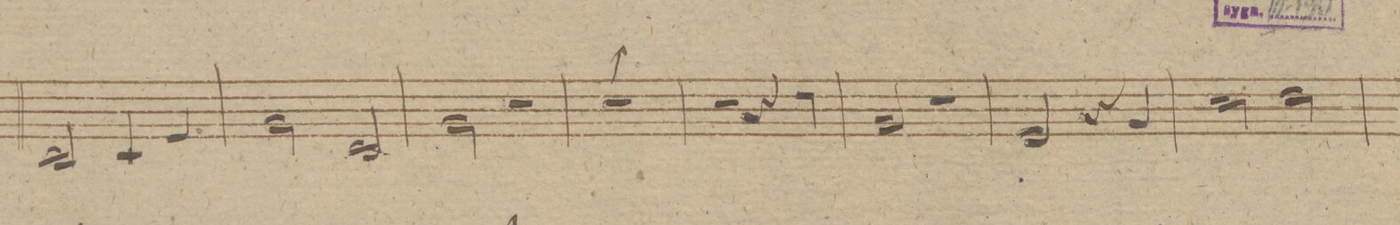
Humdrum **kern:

**kern	**dynam
*I"Clarino 2do in E.	*
*clefG2	*
*k[f#c#g#d#]	*
*met(c)	*
*M4/4	*
2e/	.
4e/	.
4g#/	.
=263	=263
2b\	.
2e/	.
=264	=264
2b\	.
2r	.
=265	=265
1r	.
=266	=266
2r	.
4r	.
4ff#\	.
=267	=267
2b/	.
2r	.
=268	=268
2g#/	.
4r	.
4b/	.
=269	=269
2ee\	.
2ff#\	.
=270	=270
*-	*-
